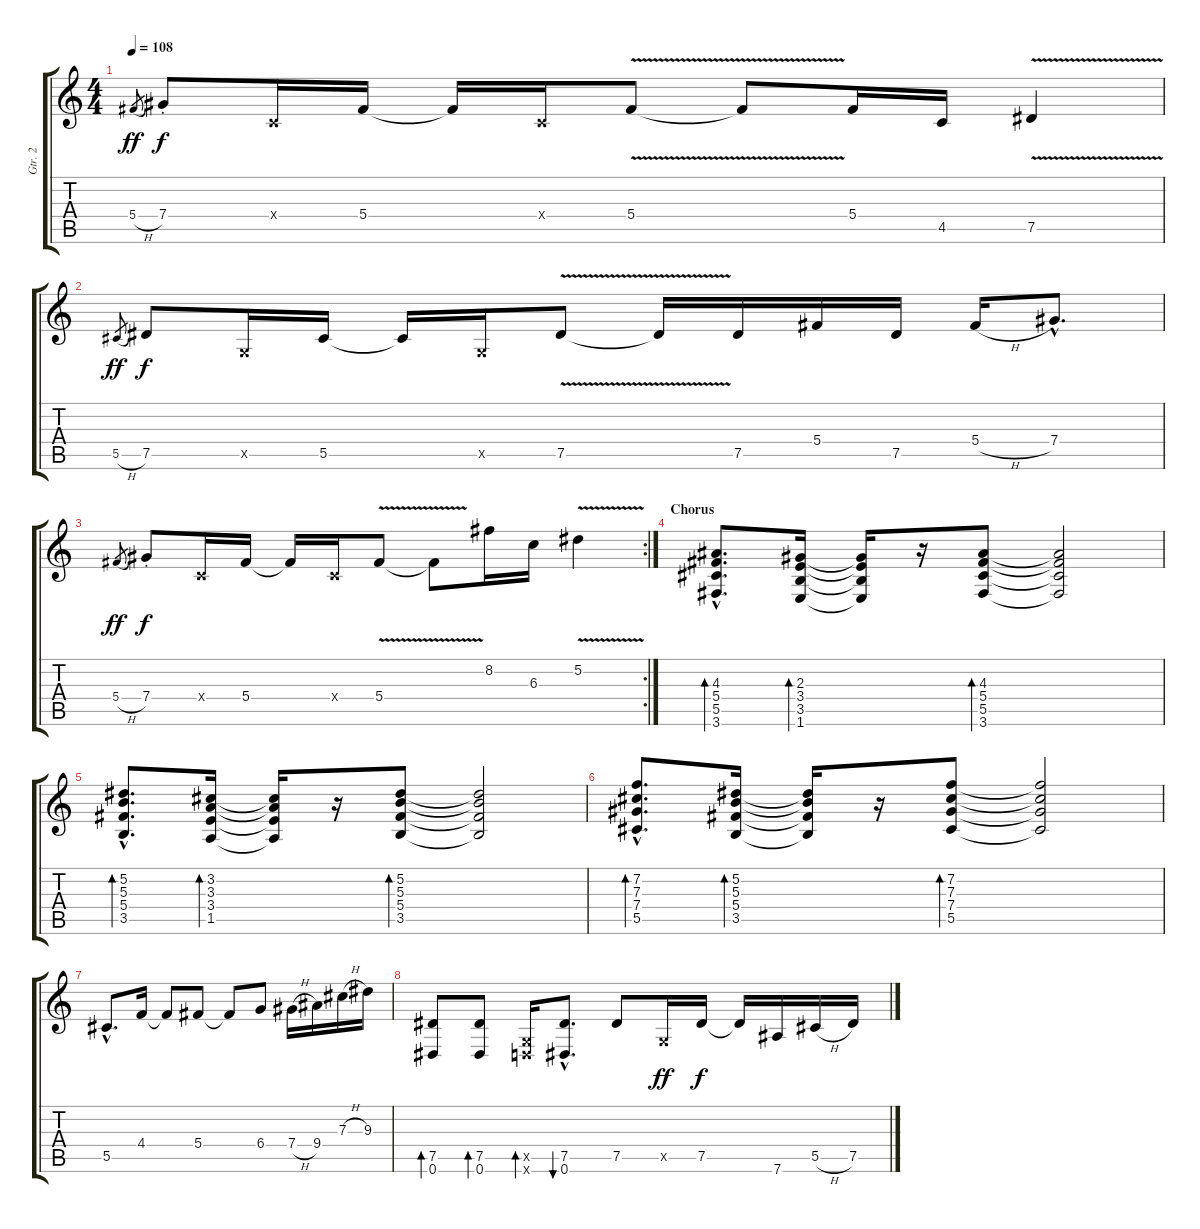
\track ("Gtr. 2" "Gtr. 2") {instrument distortionguitar}
\staff {score tabs}
\tuning (Eb4 Bb3 Gb3 Db3 Ab2 Eb2) {hide}
\ts (4 4)
\tempo 108
\clef g2
\ks c
5.4{h}.8{gr dy ff} 7.4{st}.8{dy f} -1.4{x}.16 5.4.16 5.4{t}.16 -1.4{x}.16 5.4{v}.8 5.4{t}.8 5.4.16 4.5.16 7.5{v}.4 |
5.5{h}.8{gr dy ff} 7.5.8{dy f} -1.5{x}.16 5.5.16 5.5{t}.16 -1.5{x}.16 7.5{v}.8 7.5{t}.16 7.5.16 5.4.16 7.5.16 5.4{h}.16 7.4{hac}.8{d} |
\rc 2
5.4{h}.8{gr dy ff} 7.4{st}.8{dy f} -1.4{x}.16 5.4.16 5.4{t}.16 -1.4{x}.16 5.4{v}.8 5.4{t}.8 8.2.16 6.3.16 5.2{v}.4 |
\section ("" "Chorus")
(4.3{hac} 5.4{hac} 5.5{hac} 3.6{hac}).8{d bd 60} (2.3 3.4 3.5 1.6).16{bd 60} (2.3{t} 3.4{t} 3.5{t} 1.6{t}).16 r.16 (4.3 5.4 5.5 3.6).8{bd 60} (4.3{t} 5.4{t} 5.5{t} 3.6{t}).2 |
(5.2{hac} 5.3{hac} 5.4{hac} 3.5{hac}).8{d bd 60} (3.2 3.3 3.4 1.5).16{bd 60} (3.2{t} 3.3{t} 3.4{t} 1.5{t}).16 r.16 (5.2 5.3 5.4 3.5).8{bd 60} (5.2{t} 5.3{t} 5.4{t} 3.5{t}).2 |
(7.2{hac} 7.3{hac} 7.4{hac} 5.5{hac}).8{d bd 60} (5.2 5.3 5.4 3.5).16{bd 60} (5.2{t} 5.3{t} 5.4{t} 3.5{t}).16 r.16 (7.2 7.3 7.4 5.5).8{bd 60} (7.2{t} 7.3{t} 7.4{t} 5.5{t}).2 |
5.5{hac}.8{d} 4.4.16 4.4{t}.8 5.4.8 5.4{t}.8 6.4.8 7.4{h}.16 9.4.16 7.3{h}.16 9.3.16 |
(7.5 0.6).8{bd 60} (7.5 0.6).8{bd 60} (-1.5{x} -1.6{x}).16{bd 60} (7.5{hac} 0.6{hac}).8{d bu 60} 7.5.8 -1.5{x}.16{dy ff} 7.5.16{dy f} 7.5{t}.16 7.6.16 5.5{h}.16 7.5.16
